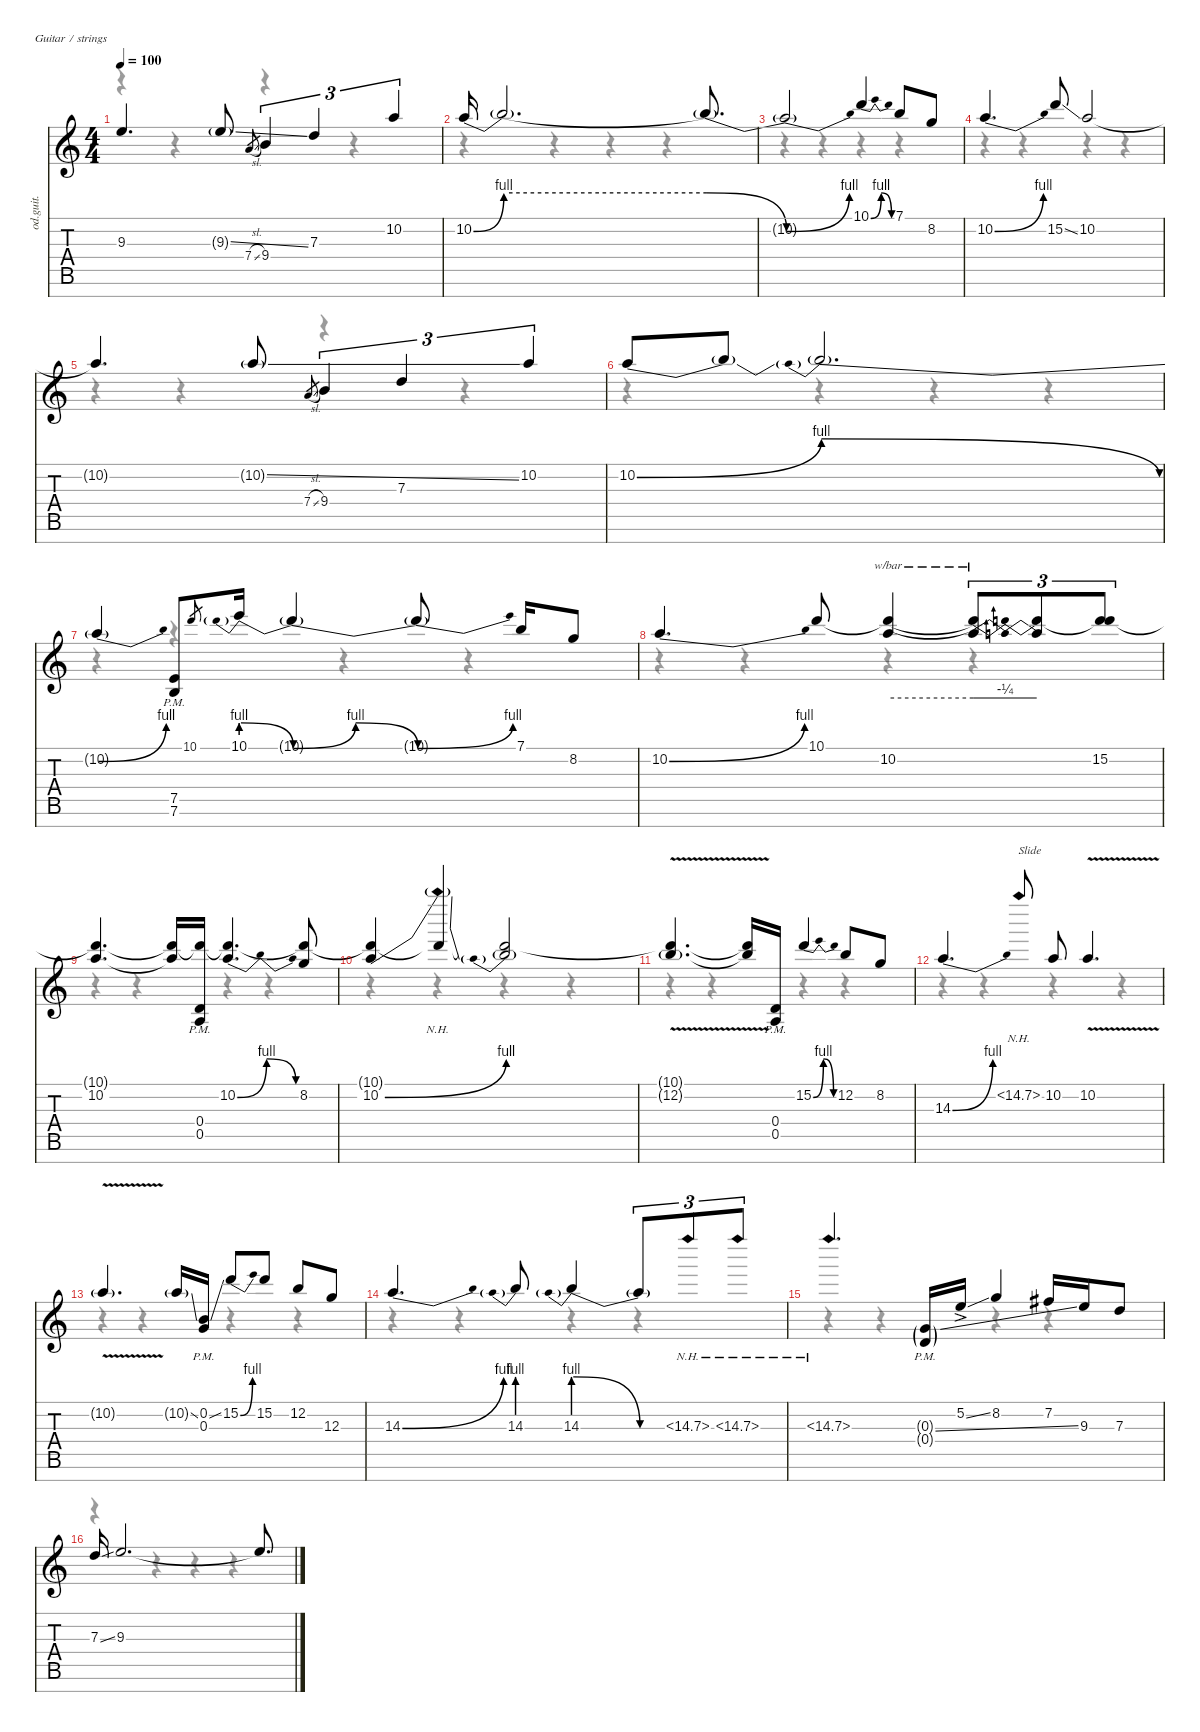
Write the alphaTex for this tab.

\defaultSystemsLayout 4
\hideDynamics
\bracketExtendMode nobrackets
\otherSystemsTrackNameOrientation horizontal
\track ("Vai" "od.guit.") {instrument overdrivenguitar}
\staff {score tabs}
\tuning (E4 B3 G3 D3 A2 E2 B1)
\voice
\ts (4 4)
\tempo 100
\clef g2
\ks c
9.3{t}.4{d dy f beam Up} 9.3{ss g}.8{dy mf beam Up} 7.4{sl}.8{gr beam Up} 9.4.4{tu (3 2) dy f beam Up} 7.3.4{tu (3 2) beam Up} 10.2.4{tu (3 2) beam Up} |
10.2{be (bend 0 0 60 4)}.16{beam Up} 10.2{be (hold 0 4 60 4) t}.2{d beam Up} 10.2{be (release 0 4 60 0) t}.8{d beam Up} |
10.2{be (bend 0 0 60 4) t}.2{beam Up} 10.1{be (bendrelease 0 0 15 4 30 4 45 0)}.4{beam Up} 7.1.8{beam Up} 8.2.8{beam Up} |
10.2{be (bend 0 0 30 4)}.4{d beam Up} 15.2{ss}.8{beam Up} 10.2.2{beam Up} |
10.2{t}.4{d beam Up} 10.2{ss g}.8{dy mf beam Up} 7.4{sl}.8{gr beam Up} 9.4.4{tu (3 2) dy f beam Up} 7.3.4{tu (3 2) beam Up} 10.2.4{tu (3 2) beam Up} |
10.2{be (bend 0 0 60 4)}.8{beam Up} 10.2{t}.8{beam Up} 10.2{be (prebendrelease 0 4 60 0) t}.2{d beam Up} |
10.2{be (bend 0 0 60 4) t}.4{beam Up} (7.5{pm} 7.6).8{beam Up} 10.1.8{gr dy mf beam Up} 10.1{be (prebendrelease 0 4 60 0)}.16{dy f beam Up} 10.1{be (bendrelease 0 0 30 4 30 4 60 0) t}.4{beam Up} 10.1{be (bend 0 0 60 4) t}.8{beam Up} 7.1.16{beam Up} 8.2.8{beam Up} |
10.2{be (bend 0 0 25.0000008 4)}.4{d beam Up} 10.1.8{beam Up} (10.2 10.1{t}).4{tbe (hold default 0 0 60 0) beam Up} (10.2{t} 10.1{t}).8{tu (3 2) tbe (dip default 0 0 30 -1 60 0) beam Up} (10.2{t} 10.1{t}).8{tu (3 2) beam Up} (15.2 10.1{t}).8{tu (3 2) beam Up} |
(10.2 10.1{t}).4{d beam Up} (10.2{t} 10.1{t}).16{beam Up} (0.4 0.5{pm} 10.1{t}).16{beam Up} (10.2{be (bendrelease 0 0 15 4 39.999998399999996 4 50.0000016 0)} 10.1{t}).4{d beam Up} (8.2 10.1{t}).8{beam Up} |
(10.2{be (bend 0 0 60 4)} 10.1{t}).4{beam Up} (10.2{nh t} 10.1{t}).4{beam Up} (10.2{be (prebend 0 4 60 4) t} 10.1{t}).2{beam Up} |
(12.2{v g} 10.1{t}).4{d dy mf beam Up} (10.1{t} 12.2{v t}).16{dy f beam Up} (0.4 0.5{pm}).16{beam Up} 15.2{be (bendrelease 0 0 15 4 30 4 45 0)}.4{beam Up} 12.2.8{beam Up} 8.2.8{beam Up} |
14.3{be (bend 0 0 15 4)}.4{d beam Up} 15.2{nh}.8{txt "Slide" beam Up} 10.2.8{beam Up} 10.2{v}.4{d beam Up} |
10.2{v g}.4{d dy mf beam Up} 10.2{ss g}.16{beam Up} (0.2{ss} 0.3{pm}).16{dy f beam Up} 15.2{be (bend 0 0 15 4)}.8{beam Up} 15.2.8{beam Up} 12.2.8{beam Up} 12.3.8{beam Up} |
14.3{be (bend 0 0 15 4)}.4{d beam Up} 14.3{be (prebend 0 4 60 4)}.8{beam Up} 14.3{be (prebendrelease 0 4 60 0)}.4{beam Up} 14.3{be (hold 0 0 60 0) t}.8{tu (3 2) beam Up} 14.3{nh}.8{tu (3 2) beam Up} 14.3{nh}.8{tu (3 2) beam Up} |
14.3{nh}.4{d beam Up} (0.3{ss g} 0.4{g pm}).16{dy mf beam Up} 5.2{ss ac}.16{dy ff beam Up} 8.2.4{dy f beam Up} 7.2{acc #}.16{beam Up} 9.3.16{beam Up} 7.3.8{beam Up} |
7.3{ss}.16{beam Up} 9.3.2{d beam Up} 9.3{t}.8{d beam Up}
\voice
\clef g2
\ottava regular
\simile none
\ks c
r.4{dy mf beam Down} r.4{beam Down} r.4{beam Down} r.4{beam Down} |
r.4{beam Down} r.4{beam Down} r.4{beam Down} r.4{beam Down} |
r.4{beam Down} r.4{beam Down} r.4{beam Down} r.4{beam Down} |
r.4{beam Down} r.4{beam Down} r.4{beam Down} r.4{beam Down} |
r.4{beam Down} r.4{beam Down} r.4{beam Down} r.4{beam Down} |
r.4{beam Down} r.4{beam Down} r.4{beam Down} r.4{beam Down} |
r.4{beam Down} r.4{beam Down} r.4{beam Down} r.4{beam Down} |
r.4{beam Down} r.4{beam Down} r.4{beam Down} r.4{beam Down} |
r.4{beam Down} r.4{beam Down} r.4{beam Down} r.4{beam Down} |
r.4{beam Down} r.4{beam Down} r.4{beam Down} r.4{beam Down} |
r.4{beam Down} r.4{beam Down} r.4{beam Down} r.4{beam Down} |
r.4{beam Down} r.4{beam Down} r.4{beam Down} r.4{beam Down} |
r.4{beam Down} r.4{beam Down} r.4{beam Down} r.4{beam Down} |
r.4{beam Down} r.4{beam Down} r.4{beam Down} r.4{beam Down} |
r.4{beam Down} r.4{beam Down} r.4{beam Down} r.4{beam Down} |
r.4{beam Down} r.4{beam Down} r.4{beam Down} r.4{beam Down}
